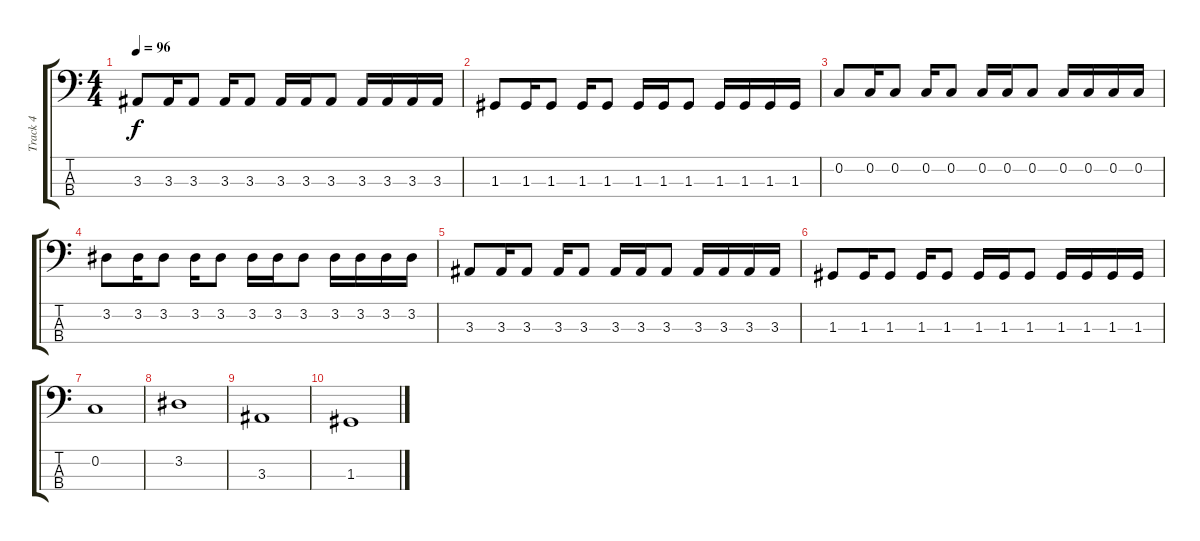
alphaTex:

\track ("Track 4" "Track 4") {instrument electricbasspick}
\staff {score tabs}
\tuning (F2 C2 G1 C1) {hide}
\ts (4 4)
\tempo 96
\clef f4
\ks c
3.3.8{dy f} 3.3.16 3.3.8 3.3.16 3.3.8 3.3.16 3.3.16 3.3.8 3.3.16 3.3.16 3.3.16 3.3.16 |
1.3.8 1.3.16 1.3.8 1.3.16 1.3.8 1.3.16 1.3.16 1.3.8 1.3.16 1.3.16 1.3.16 1.3.16 |
0.2.8 0.2.16 0.2.8 0.2.16 0.2.8 0.2.16 0.2.16 0.2.8 0.2.16 0.2.16 0.2.16 0.2.16 |
3.2.8 3.2.16 3.2.8 3.2.16 3.2.8 3.2.16 3.2.16 3.2.8 3.2.16 3.2.16 3.2.16 3.2.16 |
3.3.8 3.3.16 3.3.8 3.3.16 3.3.8 3.3.16 3.3.16 3.3.8 3.3.16 3.3.16 3.3.16 3.3.16 |
1.3.8 1.3.16 1.3.8 1.3.16 1.3.8 1.3.16 1.3.16 1.3.8 1.3.16 1.3.16 1.3.16 1.3.16 |
0.2.1 |
3.2.1 |
3.3.1 |
1.3.1
